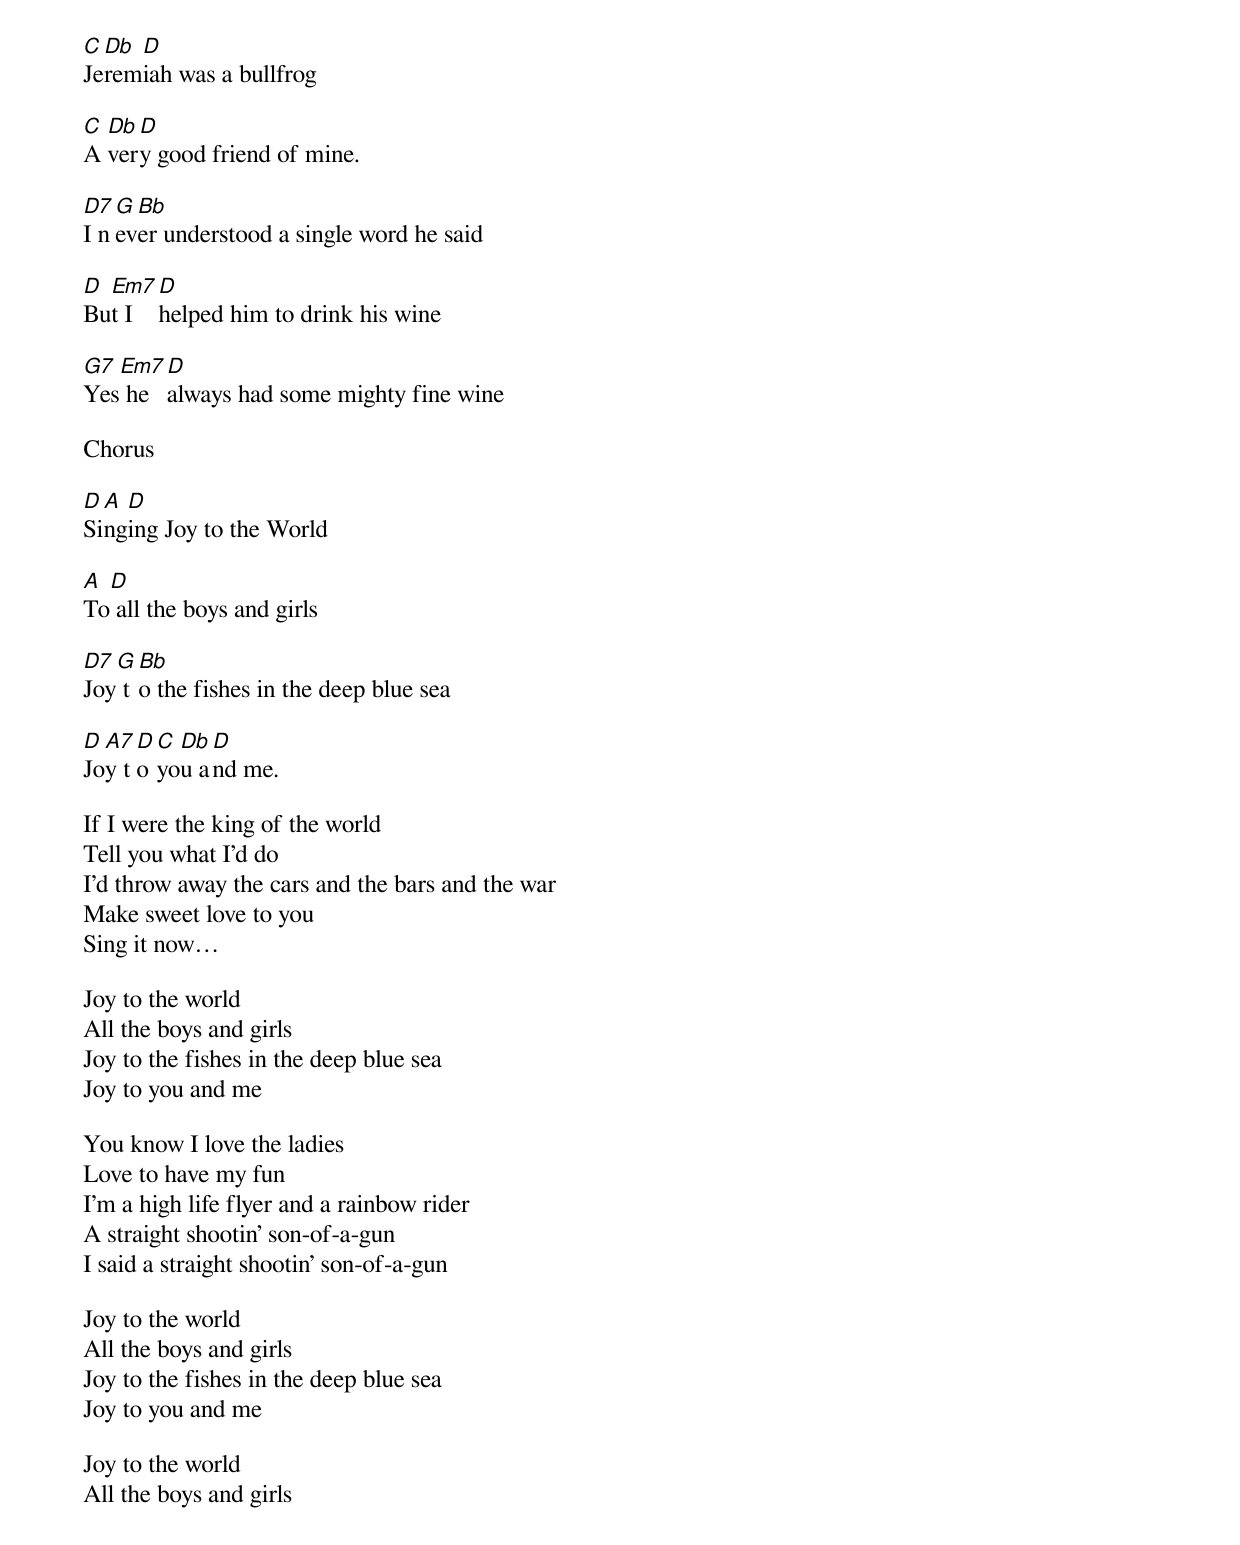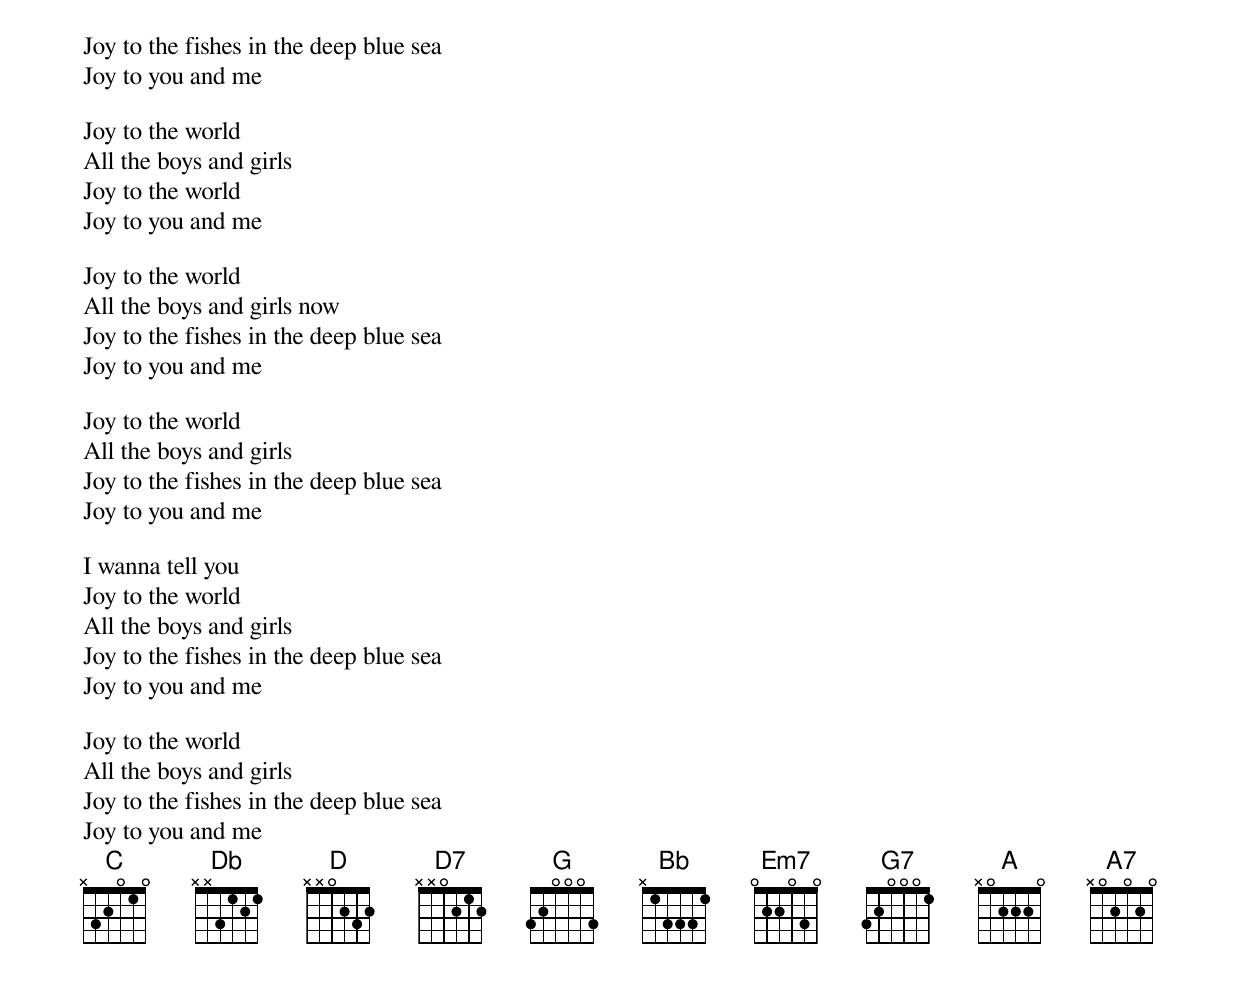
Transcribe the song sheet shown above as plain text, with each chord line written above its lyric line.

C Db D
Jeremiah was a bullfrog

C Db D
A very good friend of mine.

D7 G Bb
I never understood a single word he said

D Em7 D
But I helped him to drink his wine

G7 Em7 D
Yes he always had some mighty fine wine

Chorus

D A D
Singing Joy to the World

A D
To all the boys and girls

D7 G Bb
Joy to the fishes in the deep blue sea

D A7 D C Db D
Joy to you and me.

If I were the king of the world
Tell you what I’d do
I’d throw away the cars and the bars and the war
Make sweet love to you
Sing it now…

Joy to the world
All the boys and girls
Joy to the fishes in the deep blue sea
Joy to you and me

You know I love the ladies
Love to have my fun
I’m a high life flyer and a rainbow rider
A straight shootin’ son-of-a-gun
I said a straight shootin’ son-of-a-gun

Joy to the world
All the boys and girls
Joy to the fishes in the deep blue sea
Joy to you and me

Joy to the world
All the boys and girls
Joy to the fishes in the deep blue sea
Joy to you and me

Joy to the world
All the boys and girls
Joy to the world
Joy to you and me

Joy to the world
All the boys and girls now
Joy to the fishes in the deep blue sea
Joy to you and me

Joy to the world
All the boys and girls
Joy to the fishes in the deep blue sea
Joy to you and me

I wanna tell you
Joy to the world
All the boys and girls
Joy to the fishes in the deep blue sea
Joy to you and me

Joy to the world
All the boys and girls
Joy to the fishes in the deep blue sea
Joy to you and me
